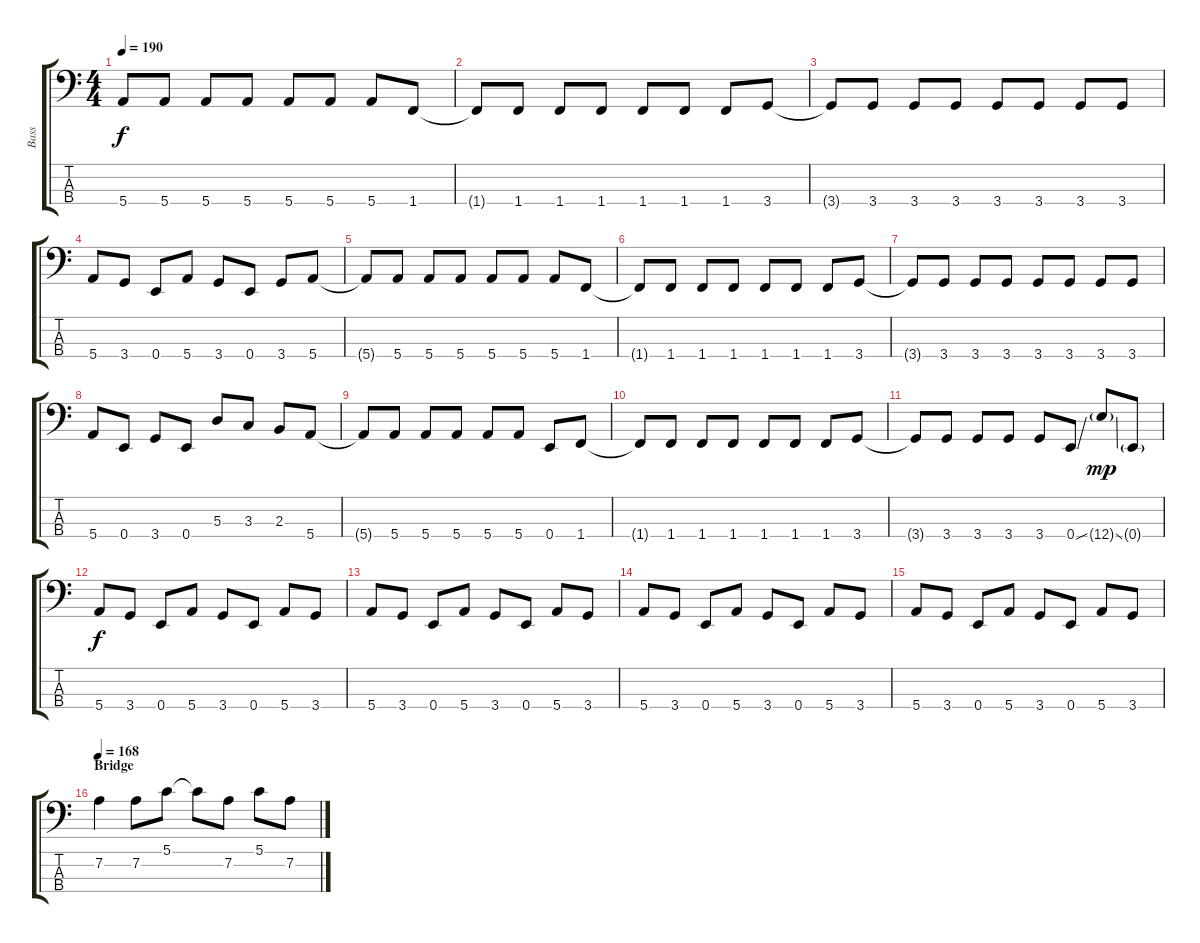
\track ("Bass" "Bass") {instrument electricbassfinger}
\staff {score tabs}
\tuning (G2 D2 A1 E1) {hide}
\ts (4 4)
\tempo 190
\clef f4
\ks c
5.4{t}.8{dy f} 5.4.8 5.4.8 5.4.8 5.4.8 5.4.8 5.4.8 1.4.8 |
1.4{t}.8 1.4.8 1.4.8 1.4.8 1.4.8 1.4.8 1.4.8 3.4.8 |
3.4{t}.8 3.4.8 3.4.8 3.4.8 3.4.8 3.4.8 3.4.8 3.4.8 |
5.4.8 3.4.8 0.4.8 5.4.8 3.4.8 0.4.8 3.4.8 5.4.8 |
5.4{t}.8 5.4.8 5.4.8 5.4.8 5.4.8 5.4.8 5.4.8 1.4.8 |
1.4{t}.8 1.4.8 1.4.8 1.4.8 1.4.8 1.4.8 1.4.8 3.4.8 |
3.4{t}.8 3.4.8 3.4.8 3.4.8 3.4.8 3.4.8 3.4.8 3.4.8 |
5.4.8 0.4.8 3.4.8 0.4.8 5.3.8 3.3.8 2.3.8 5.4.8 |
5.4{t}.8 5.4.8 5.4.8 5.4.8 5.4.8 5.4.8 0.4.8 1.4.8 |
1.4{t}.8 1.4.8 1.4.8 1.4.8 1.4.8 1.4.8 1.4.8 3.4.8 |
3.4{t}.8 3.4.8 3.4.8 3.4.8 3.4.8 0.4{ss}.8 12.4{ss g}.8{dy mp} 0.4{g}.8 |
5.4.8{dy f} 3.4.8 0.4.8 5.4.8 3.4.8 0.4.8 5.4.8 3.4.8 |
5.4.8 3.4.8 0.4.8 5.4.8 3.4.8 0.4.8 5.4.8 3.4.8 |
5.4.8 3.4.8 0.4.8 5.4.8 3.4.8 0.4.8 5.4.8 3.4.8 |
5.4.8 3.4.8 0.4.8 5.4.8 3.4.8 0.4.8 5.4.8 3.4.8 |
\section ("" "Bridge")
\tempo 168
7.2.4{volume 11} 7.2.8 5.1.8 5.1{t}.8 7.2.8 5.1.8 7.2.8
